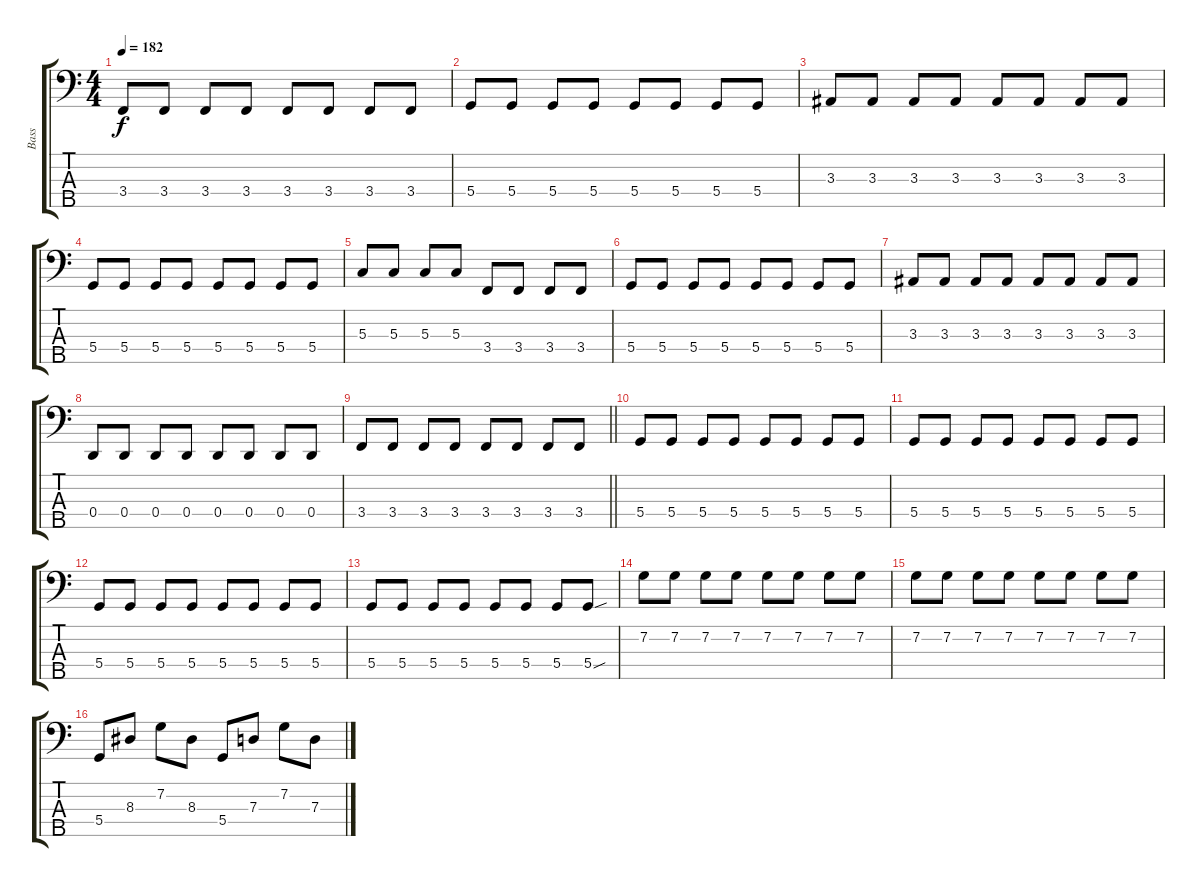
\track ("Bass" "Bass") {instrument electricbasspick}
\staff {score tabs}
\tuning (F2 C2 G1 D1 A0) {hide}
\ts (4 4)
\tempo 182
\clef f4
\ks c
3.4.8{dy f} 3.4.8 3.4.8 3.4.8 3.4.8 3.4.8 3.4.8 3.4.8 |
5.4.8 5.4.8 5.4.8 5.4.8 5.4.8 5.4.8 5.4.8 5.4.8 |
3.3.8 3.3.8 3.3.8 3.3.8 3.3.8 3.3.8 3.3.8 3.3.8 |
5.4.8 5.4.8 5.4.8 5.4.8 5.4.8 5.4.8 5.4.8 5.4.8 |
5.3.8 5.3.8 5.3.8 5.3.8 3.4.8 3.4.8 3.4.8 3.4.8 |
5.4.8 5.4.8 5.4.8 5.4.8 5.4.8 5.4.8 5.4.8 5.4.8 |
3.3.8 3.3.8 3.3.8 3.3.8 3.3.8 3.3.8 3.3.8 3.3.8 |
0.4.8 0.4.8 0.4.8 0.4.8 0.4.8 0.4.8 0.4.8 0.4.8 |
\barLineRight lightlight
3.4.8 3.4.8 3.4.8 3.4.8 3.4.8 3.4.8 3.4.8 3.4.8 |
5.4.8 5.4.8 5.4.8 5.4.8 5.4.8 5.4.8 5.4.8 5.4.8 |
5.4.8 5.4.8 5.4.8 5.4.8 5.4.8 5.4.8 5.4.8 5.4.8 |
5.4.8 5.4.8 5.4.8 5.4.8 5.4.8 5.4.8 5.4.8 5.4.8 |
5.4.8 5.4.8 5.4.8 5.4.8 5.4.8 5.4.8 5.4.8 5.4{sou}.8 |
7.2.8 7.2.8 7.2.8 7.2.8 7.2.8 7.2.8 7.2.8 7.2.8 |
7.2.8 7.2.8 7.2.8 7.2.8 7.2.8 7.2.8 7.2.8 7.2.8 |
5.4.8 8.3.8 7.2.8 8.3.8 5.4.8 7.3.8 7.2.8 7.3.8
